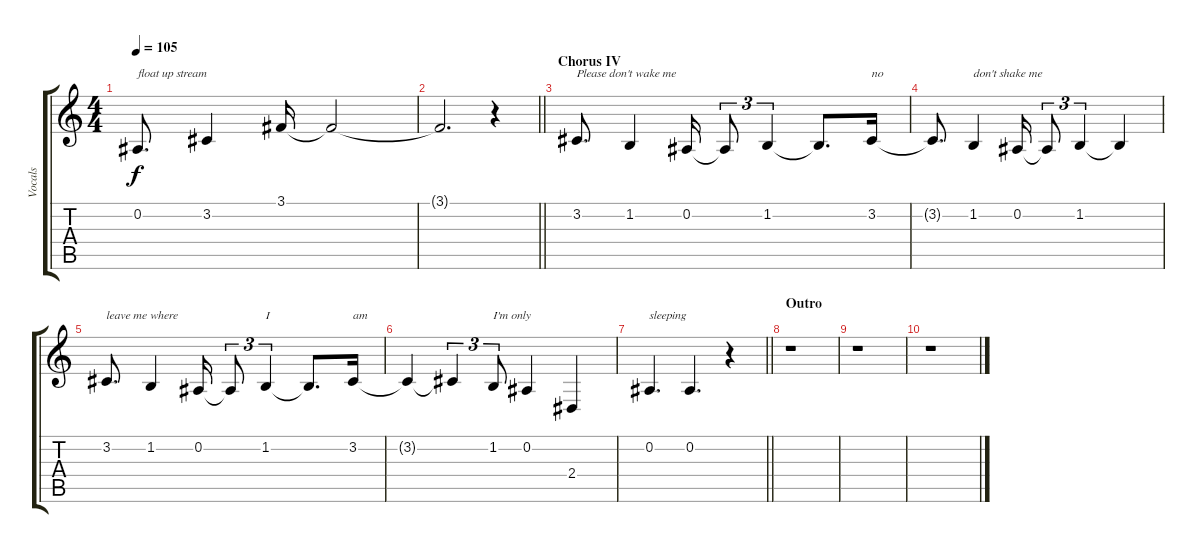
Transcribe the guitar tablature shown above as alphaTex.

\track ("Vocals" "Vocals") {instrument bassoon}
\staff {score tabs}
\tuning (Eb4 Bb3 Gb3 Db3 Ab2 Eb2) {hide}
\ts (4 4)
\tempo 105
\clef g2
\ks c
0.2.8{d txt "float up stream" dy f} 3.2.4 3.1.16 3.1{t}.2 |
\barLineRight lightlight
3.1{t}.2{d} r.4 |
\section ("" "Chorus IV")
3.2.8{d txt "Please don't wake me"} 1.2.4 0.2.16 0.2{t}.8{tu (3 2)} 1.2.4{tu (3 2)} 1.2{t}.8{d} 3.2.16{txt "no"} |
3.2{t}.8{d} 1.2.4{txt "don't shake me"} 0.2.16 0.2{t}.8{tu (3 2)} 1.2.4{tu (3 2)} 1.2{t}.4 |
3.2.8{d txt "leave me where"} 1.2.4 0.2.16 0.2{t}.8{tu (3 2)} 1.2.4{tu (3 2) txt "I"} 1.2{t}.8{d} 3.2.16{txt "am"} |
3.2{t}.4 3.2{t}.4{tu (3 2)} 1.2.8{tu (3 2) txt "I'm only"} 0.2.4 2.4.4 |
\barLineRight lightlight
0.2.4{d txt "sleeping"} 0.2.4{d} r.4 |
\section ("" "Outro")
r.1 |
r.1 |
r.1
